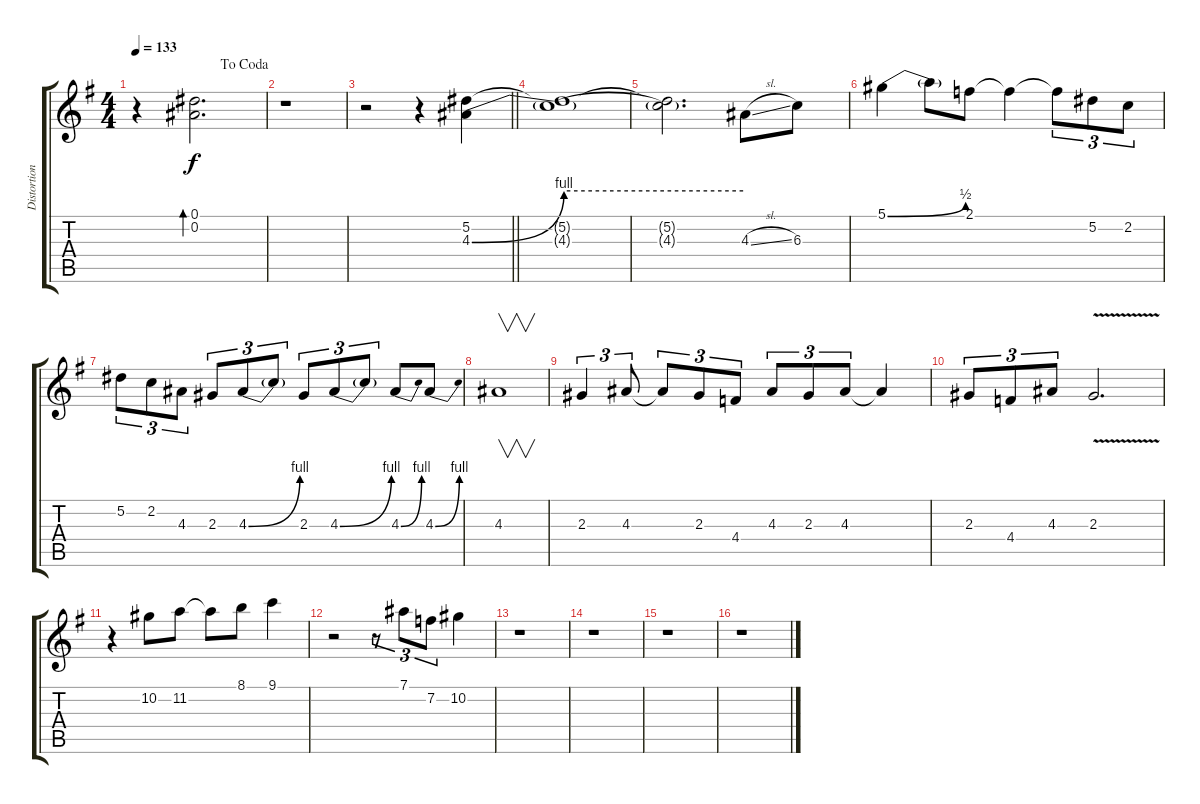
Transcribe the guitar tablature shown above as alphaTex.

\track ("Distortion" "Distortion") {instrument distortionguitar}
\staff {score tabs}
\tuning (Eb4 Bb3 Gb3 Db3 Ab2 Eb2) {hide}
\ts (4 4)
\jump dacoda
\tempo 133
\clef g2
\ks g
r.4{dy f} (0.1 0.2).2{d bd 60} |
r.1 |
\barLineRight lightlight
r.2 r.4 (5.2 4.3{be (bend 0 0 60 4)}).4 |
\section ("" " ")
(5.2{t} 4.3{be (hold 0 4 60 4) t}).1 |
(5.2{t} 4.3{t}).2{d} 4.3{sl}.8 6.3.8 |
5.1{be (bend 0 0 60 2)}.4 5.1{t}.8 2.1.8 2.1{t}.4 2.1{t}.8{tu (3 2)} 5.2.8{tu (3 2)} 2.2.8{tu (3 2)} |
5.2.8{tu (3 2)} 2.2.8{tu (3 2)} 4.3.8{tu (3 2)} 2.3.8{tu (3 2)} 4.3{be (bend 0 0 60 4)}.8{tu (3 2)} 4.3{t}.8{tu (3 2)} 2.3.8{tu (3 2)} 4.3{be (bend 0 0 60 4)}.8{tu (3 2)} 4.3{t}.8{tu (3 2)} 4.3{be (bend 0 0 60 4)}.8 4.3{be (bend 0 0 60 4)}.8 |
4.3.1{v} |
2.3.4{tu (3 2)} 4.3.8{tu (3 2)} 4.3{t}.8{tu (3 2)} 2.3.8{tu (3 2)} 4.4.8{tu (3 2)} 4.3.8{tu (3 2)} 2.3.8{tu (3 2)} 4.3.8{tu (3 2)} 4.3{t}.4 |
2.3.8{tu (3 2)} 4.4.8{tu (3 2)} 4.3.8{tu (3 2)} 2.3{v}.2{d} |
r.4 10.2.8 11.2.8 11.2{t}.8 8.1.8 9.1.4 |
r.2 r.8{tu (3 2)} 7.1.8{tu (3 2)} 7.2.8{tu (3 2)} 10.2.4 |
r.1 |
r.1 |
r.1 |
r.1
